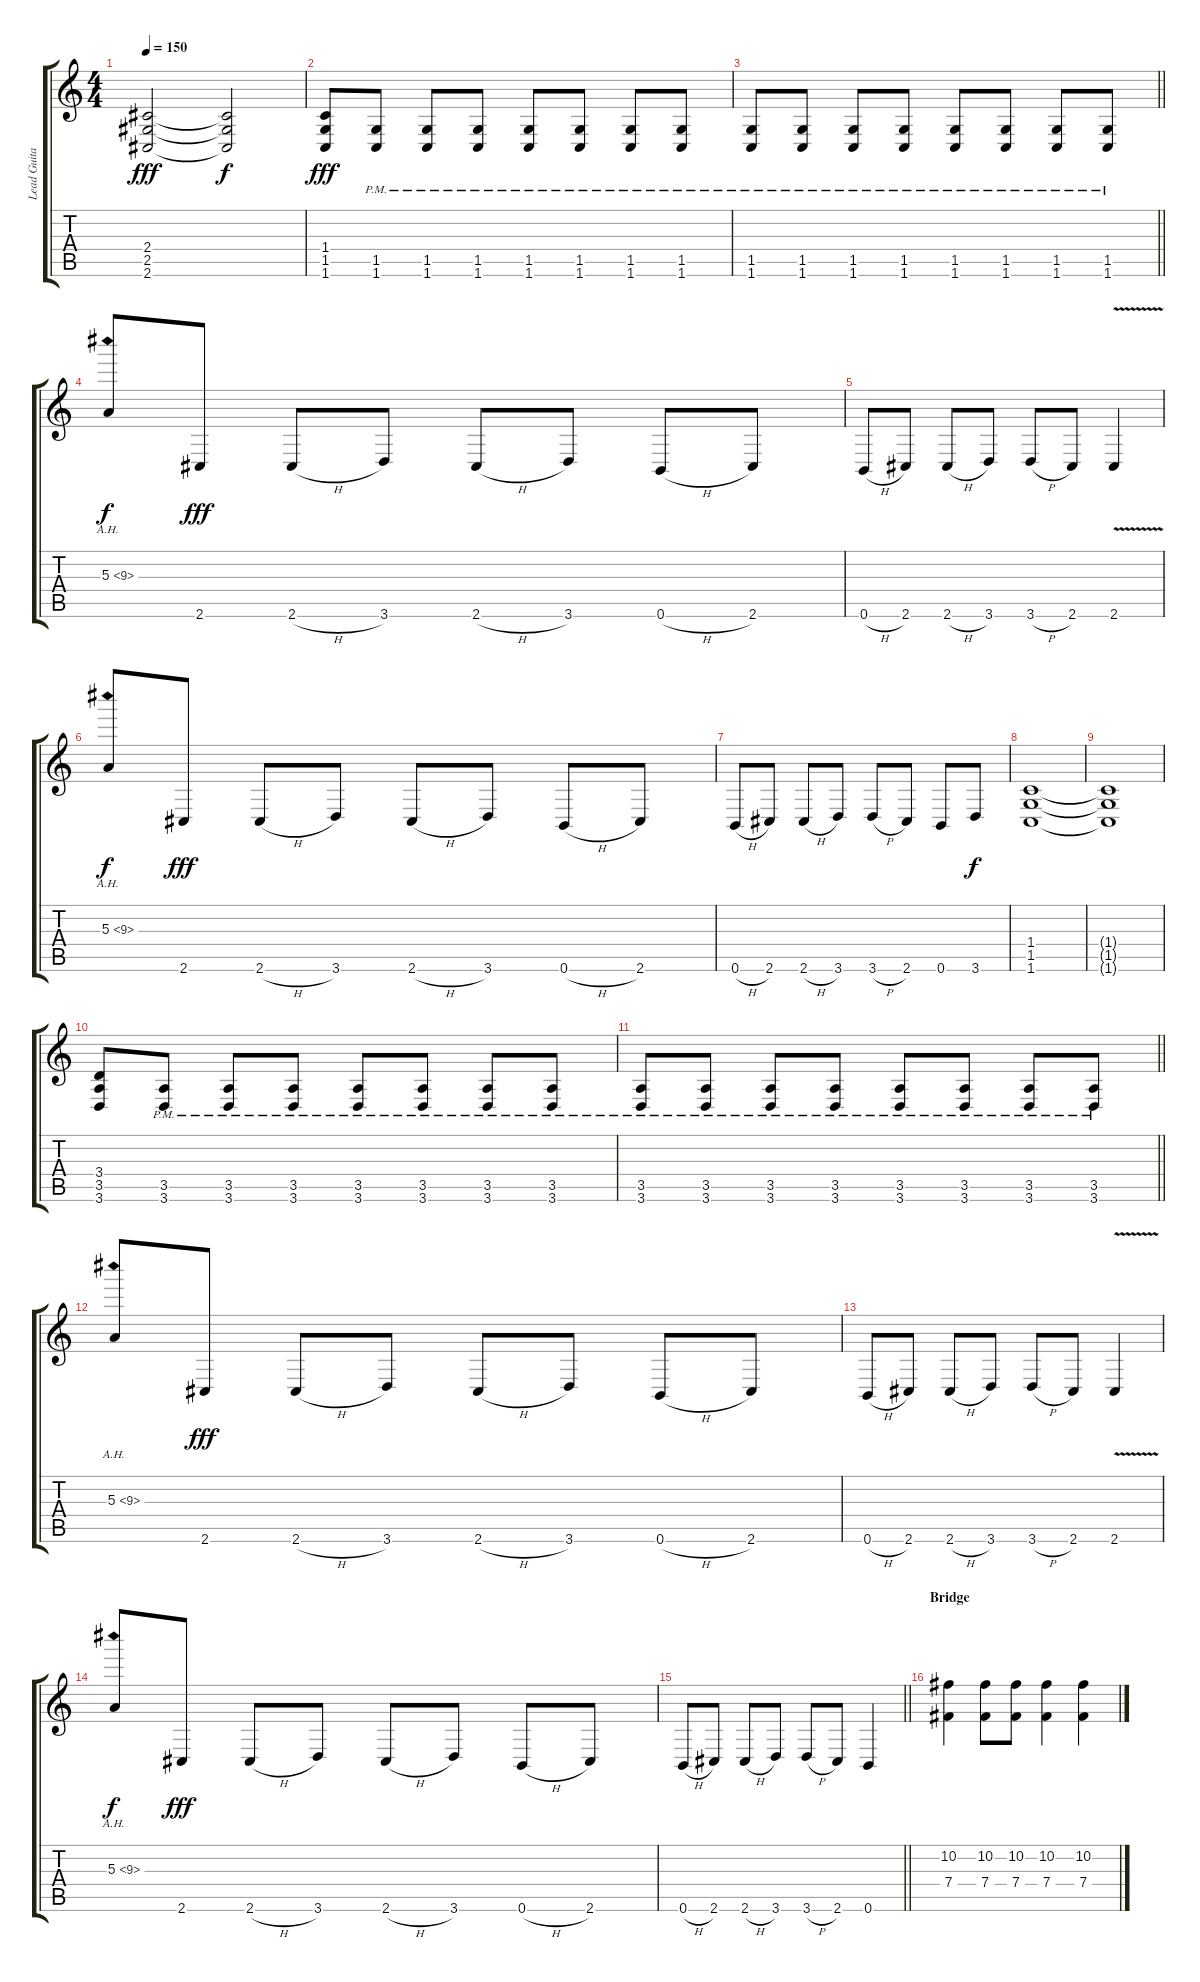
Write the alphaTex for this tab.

\track ("Lead Guitar" "Lead Guita") {instrument distortionguitar}
\staff {score tabs}
\tuning (Db4 Ab3 E3 B2 Gb2 B1) {hide}
\ts (4 4)
\tempo 150
\clef g2
\ks c
(2.4{t} 2.5{t} 2.6{t}).2{dy fff} (2.4{t} 2.5{t} 2.6{t}).2{dy f} |
(1.4 1.5 1.6).8{dy fff} (1.5{pm} 1.6{pm}).8 (1.5{pm} 1.6{pm}).8 (1.5{pm} 1.6{pm}).8 (1.5{pm} 1.6{pm}).8 (1.5{pm} 1.6{pm}).8 (1.5{pm} 1.6{pm}).8 (1.5{pm} 1.6{pm}).8 |
\barLineRight lightlight
(1.5{pm} 1.6{pm}).8 (1.5{pm} 1.6{pm}).8 (1.5{pm} 1.6{pm}).8 (1.5{pm} 1.6{pm}).8 (1.5{pm} 1.6{pm}).8 (1.5{pm} 1.6{pm}).8 (1.5{pm} 1.6{pm}).8 (1.5{pm} 1.6{pm}).8 |
5.3{ah 4}.8{dy f} 2.6.8{dy fff} 2.6{h}.8 3.6.8 2.6{h}.8 3.6.8 0.6{h}.8 2.6.8 |
0.6{h}.8 2.6.8 2.6{h}.8 3.6.8 3.6{h}.8 2.6.8 2.6{v}.4 |
5.3{ah 4}.8{dy f} 2.6.8{dy fff} 2.6{h}.8 3.6.8 2.6{h}.8 3.6.8 0.6{h}.8 2.6.8 |
0.6{h}.8 2.6.8 2.6{h}.8 3.6.8 3.6{h}.8 2.6.8 0.6.8 3.6.8{dy f} |
(1.4 1.5 1.6).1 |
(1.4{t} 1.5{t} 1.6{t}).1 |
(3.4 3.5 3.6).8 (3.5{pm} 3.6{pm}).8 (3.5{pm} 3.6{pm}).8 (3.5{pm} 3.6{pm}).8 (3.5{pm} 3.6{pm}).8 (3.5{pm} 3.6{pm}).8 (3.5{pm} 3.6{pm}).8 (3.5{pm} 3.6{pm}).8 |
\barLineRight lightlight
(3.5{pm} 3.6{pm}).8 (3.5{pm} 3.6{pm}).8 (3.5{pm} 3.6{pm}).8 (3.5{pm} 3.6{pm}).8 (3.5{pm} 3.6{pm}).8 (3.5{pm} 3.6{pm}).8 (3.5{pm} 3.6{pm}).8 (3.5{pm} 3.6{pm}).8 |
5.3{ah 4}.8 2.6.8{dy fff} 2.6{h}.8 3.6.8 2.6{h}.8 3.6.8 0.6{h}.8 2.6.8 |
0.6{h}.8 2.6.8 2.6{h}.8 3.6.8 3.6{h}.8 2.6.8 2.6{v}.4 |
5.3{ah 4}.8{dy f} 2.6.8{dy fff} 2.6{h}.8 3.6.8 2.6{h}.8 3.6.8 0.6{h}.8 2.6.8 |
\barLineRight lightlight
0.6{h}.8 2.6.8 2.6{h}.8 3.6.8 3.6{h}.8 2.6.8 0.6.4 |
\section ("" "Bridge")
(10.2 7.4).4 (10.2 7.4).8 (10.2 7.4).8 (10.2 7.4).4 (10.2 7.4).4
